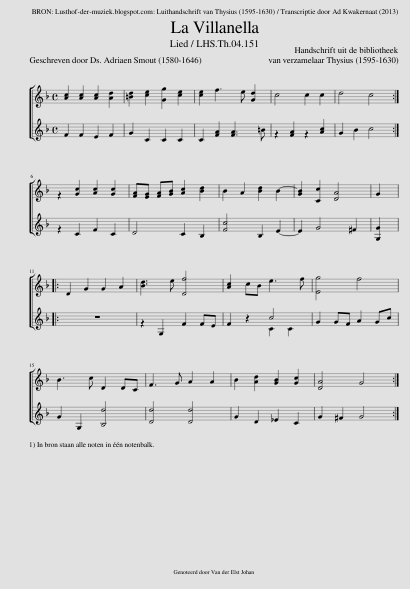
X:1
%%score [ 1 ( 2 3 ) ]
L:1/8
Q:1/4=90
M:4/4
I:linebreak $
K:F
V:1 treble
V:2 treble
V:3 treble
V:1
 [Ac]2 [Ac]2 [Ac]2 [Ad]2 | [=Bd]2 [ce]2 [Gg]2 [ce]2 | [ce]2 f3 e [Gd]2 | c4 c2 c2 | d4 c4 :|$ %5
 z2 [Gc]2 [Ac]2 [Gc]2 | [FA][EG] [FA][GB] [Ac]2 [Bd]2 | B2 A2 [Bd]2 B2- | [GB]2 [Cc]2 [DA]4 | G2 |:$ %10
 D2 G2 G2 A2 | [Bd]3 e [Df]4 | [Ac]2 cB e3 f | [Eg]4 f4 |$ B3 c D2 DC | %15
 F3 G A2 A2 | B2 [Ad]2 [GB]2 [Gc]2 | [DA]4 G4 :| %18
V:2
 F2 F2 E2 F2 | G2 C2 C2 C2 | C2 [FA]2 [FA]3 =B | z2 [FA]2 z2 [Ac]2 | G2 B2 c4 :|$ %5
 z2 C2 F2 C2 | D4 C2 B,2 | [Fc]4 B,2 E2- | E2 G4 ^F2 | [G,G]2 |:$ %10
 z8 | z2 G,2 F2 FE | F2 z2 c4 | G2 GF A2 Gc |$ G2 G,2 [B,d]4 | %15
 [Dd]4 [Dd]4 | G2 D2 _E2 C2 | G2 ^F2 G4 :| %18
V:3
 x8 | x8 | x8 | x8 | x8 :|$ %5
 x8 | x8 | x8 | x8 | x2 |:$ %10
 x8 | x8 | x4 C2 C2 | x8 |$ x8 | %15
 x8 | x8 | x8 :| %18
